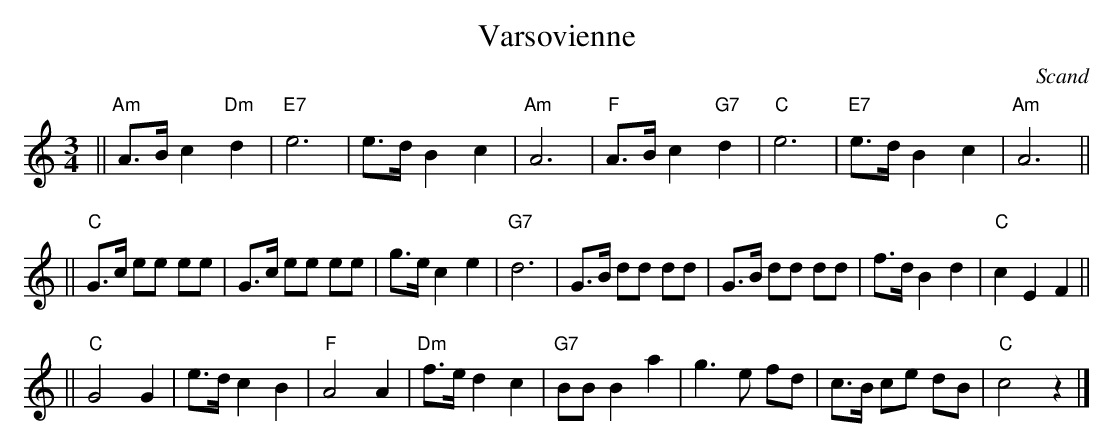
X:1
T: Varsovienne
O: Scand
M: 3/4
L: 1/8
K: Am
||"Am"A>B c2 "Dm"d2 | "E7"e6 |     e>d B2 c2 | "Am"A6 \
|  "F"A>B c2 "G7"d2 |  "C"e6 | "E7"e>d B2 c2 | "Am"A6 ||
K: C
||"C"G>c ee ee | G>c ee ee | g>e c2 e2 | "G7"d6 \
|    G>B dd dd | G>B dd dd | f>d B2 d2 | "C"c2 E2 F2 ||
|| "C"G4 G2 | e>d c2 B2 | "F"A4 A2 | "Dm"f>e d2 c2 \
| "G7"BB B2 a2 | g3 e fd | c>B ce dB | "C"c4 z2 |]
